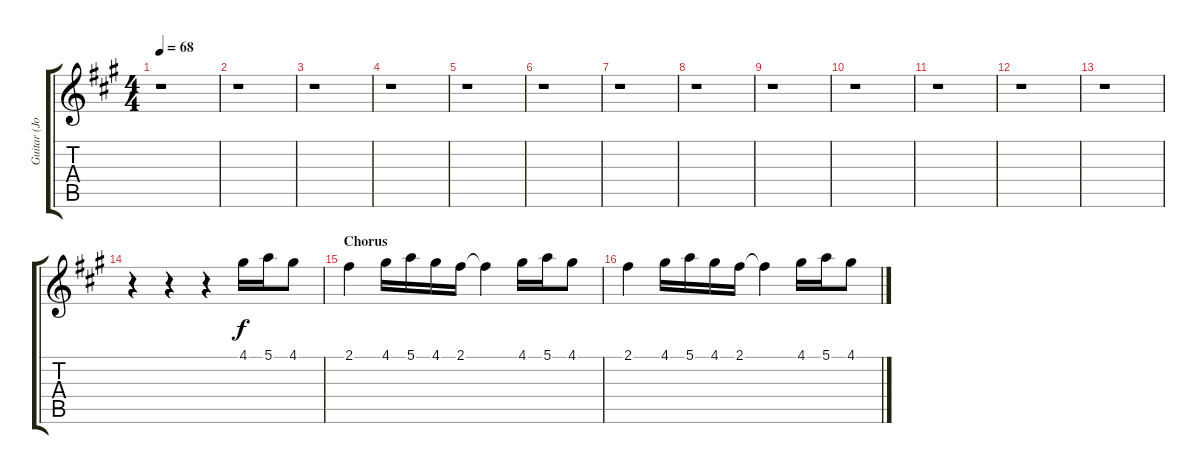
\track ("Guitar (Jon Buckland)" "Guitar (Jo") {instrument distortionguitar}
\staff {score tabs}
\tuning (E4 B3 G3 D3 A2 E2) {hide}
\ts (4 4)
\tempo 68
\clef g2
\ks a
r.1{dy f} |
r.1 |
r.1 |
r.1 |
r.1 |
r.1 |
r.1 |
r.1 |
r.1 |
r.1 |
r.1 |
r.1 |
r.1 |
r.4 r.4 r.4 4.1.16 5.1.16 4.1.8 |
\section ("" "Chorus")
2.1.4 4.1.16 5.1.16 4.1.16 2.1.16 2.1{t}.4 4.1.16 5.1.16 4.1.8 |
2.1.4 4.1.16 5.1.16 4.1.16 2.1.16 2.1{t}.4 4.1.16 5.1.16 4.1.8
